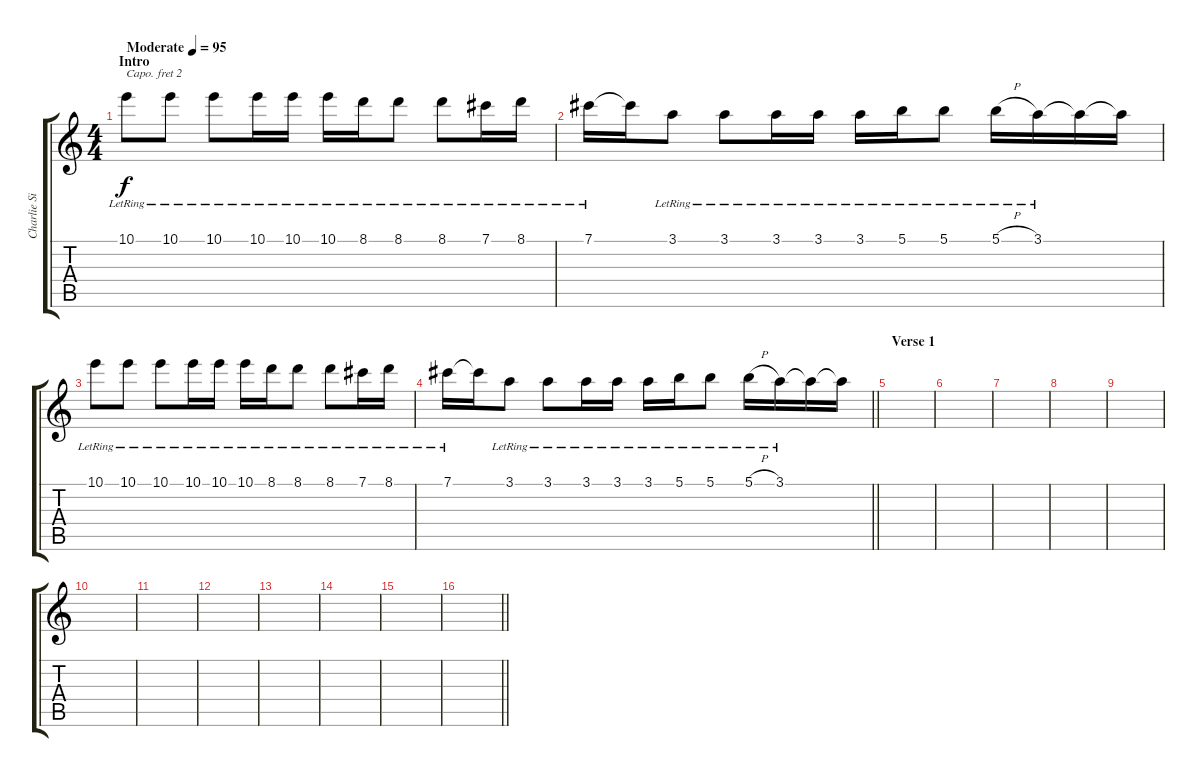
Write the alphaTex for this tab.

\track ("Charlie Simpson (Lead Guitar)" "Charlie Si") {instrument overdrivenguitar}
\staff {score tabs}
\capo 2
\tuning (E4 B3 G3 D3 A2 E2) {hide}
\ts (4 4)
\section ("" "Intro")
\tempo (95 "Moderate")
\clef g2
\ks c
10.1{lr}.8{dy f instrument overdrivenguitar} 10.1{lr}.8 10.1{lr}.8 10.1{lr}.16 10.1{lr}.16 10.1{lr}.16 8.1{lr}.16 8.1{lr}.8 8.1{lr}.8 7.1{lr}.16 8.1{lr}.16 |
7.1{lr}.16 7.1{t}.16 3.1{lr}.8 3.1{lr}.8 3.1{lr}.16 3.1{lr}.16 3.1{lr}.16 5.1{lr}.16 5.1{lr}.8 5.1{h lr}.16 3.1{lr}.16 3.1{t}.16 3.1{t}.16 |
10.1{lr}.8 10.1{lr}.8 10.1{lr}.8 10.1{lr}.16 10.1{lr}.16 10.1{lr}.16 8.1{lr}.16 8.1{lr}.8 8.1{lr}.8 7.1{lr}.16 8.1{lr}.16 |
\barLineRight lightlight
7.1{lr}.16 7.1{t}.16 3.1{lr}.8 3.1{lr}.8 3.1{lr}.16 3.1{lr}.16 3.1{lr}.16 5.1{lr}.16 5.1{lr}.8 5.1{h lr}.16 3.1{lr}.16 3.1{t}.16 3.1{t}.16 |
\section ("" "Verse 1")
|
|
|
|
|
|
|
|
|
|
|
\barLineRight lightlight
